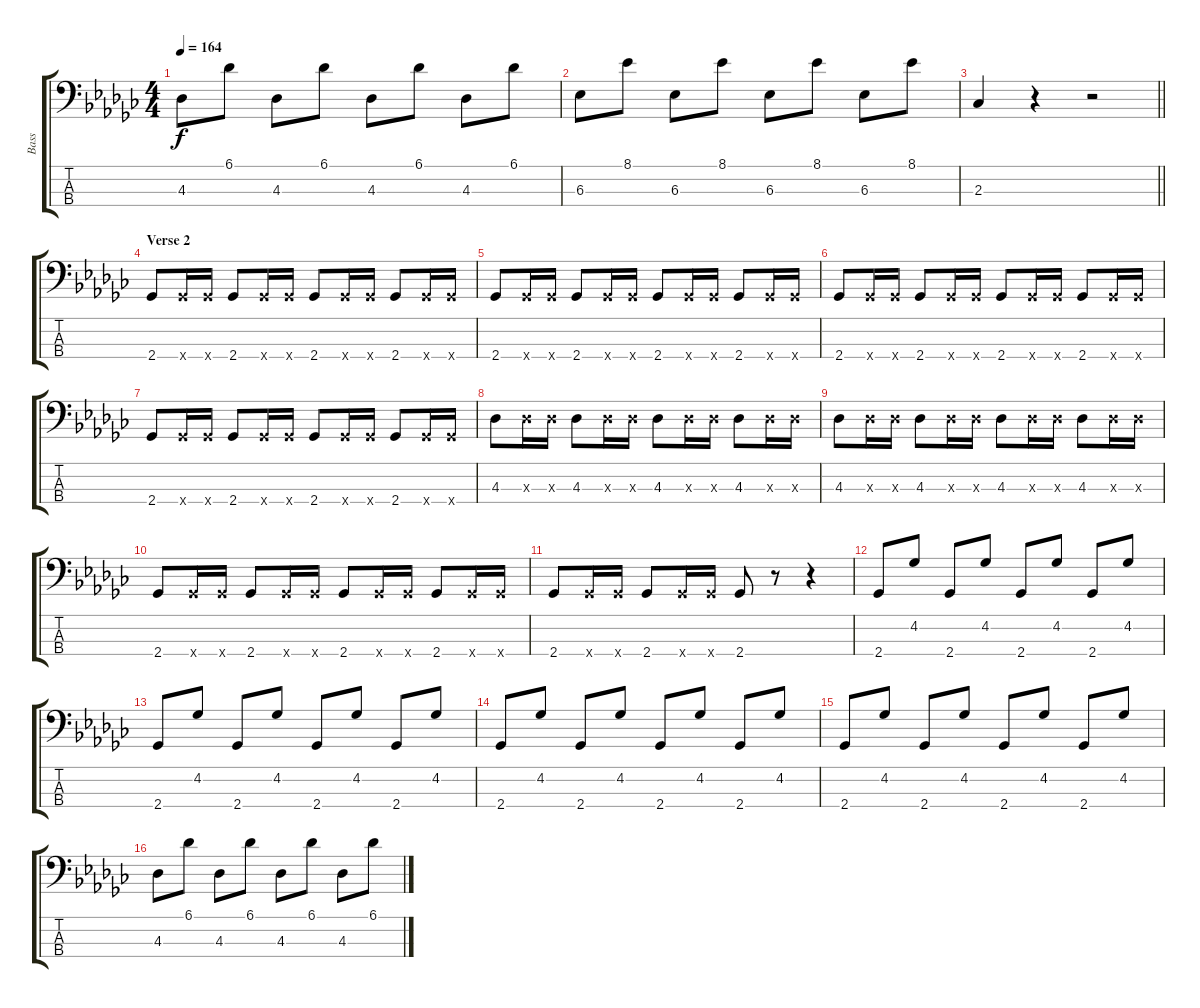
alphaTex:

\track ("Bass" "Bass") {instrument electricbasspick}
\staff {score tabs}
\tuning (G2 D2 A1 E1) {hide}
\ts (4 4)
\tempo 164
\clef f4
\ks gb
4.3.8{dy f} 6.1.8 4.3.8 6.1.8 4.3.8 6.1.8 4.3.8 6.1.8 |
6.3.8 8.1.8 6.3.8 8.1.8 6.3.8 8.1.8 6.3.8 8.1.8 |
\barLineRight lightlight
2.3.4 r.4 r.2 |
\section ("" "Verse 2")
2.4.8 2.4{x}.16 2.4{x}.16 2.4.8 2.4{x}.16 2.4{x}.16 2.4.8 2.4{x}.16 2.4{x}.16 2.4.8 2.4{x}.16 2.4{x}.16 |
2.4.8 2.4{x}.16 2.4{x}.16 2.4.8 2.4{x}.16 2.4{x}.16 2.4.8 2.4{x}.16 2.4{x}.16 2.4.8 2.4{x}.16 2.4{x}.16 |
2.4.8 2.4{x}.16 2.4{x}.16 2.4.8 2.4{x}.16 2.4{x}.16 2.4.8 2.4{x}.16 2.4{x}.16 2.4.8 2.4{x}.16 2.4{x}.16 |
2.4.8 2.4{x}.16 2.4{x}.16 2.4.8 2.4{x}.16 2.4{x}.16 2.4.8 2.4{x}.16 2.4{x}.16 2.4.8 2.4{x}.16 2.4{x}.16 |
4.3.8 4.3{x}.16 4.3{x}.16 4.3.8 4.3{x}.16 4.3{x}.16 4.3.8 4.3{x}.16 4.3{x}.16 4.3.8 4.3{x}.16 4.3{x}.16 |
4.3.8 4.3{x}.16 4.3{x}.16 4.3.8 4.3{x}.16 4.3{x}.16 4.3.8 4.3{x}.16 4.3{x}.16 4.3.8 4.3{x}.16 4.3{x}.16 |
2.4.8 2.4{x}.16 2.4{x}.16 2.4.8 2.4{x}.16 2.4{x}.16 2.4.8 2.4{x}.16 2.4{x}.16 2.4.8 2.4{x}.16 2.4{x}.16 |
2.4.8 2.4{x}.16 2.4{x}.16 2.4.8 2.4{x}.16 2.4{x}.16 2.4.8 r.8 r.4 |
2.4.8 4.2.8 2.4.8 4.2.8 2.4.8 4.2.8 2.4.8 4.2.8 |
2.4.8 4.2.8 2.4.8 4.2.8 2.4.8 4.2.8 2.4.8 4.2.8 |
2.4.8 4.2.8 2.4.8 4.2.8 2.4.8 4.2.8 2.4.8 4.2.8 |
2.4.8 4.2.8 2.4.8 4.2.8 2.4.8 4.2.8 2.4.8 4.2.8 |
4.3.8 6.1.8 4.3.8 6.1.8 4.3.8 6.1.8 4.3.8 6.1.8
